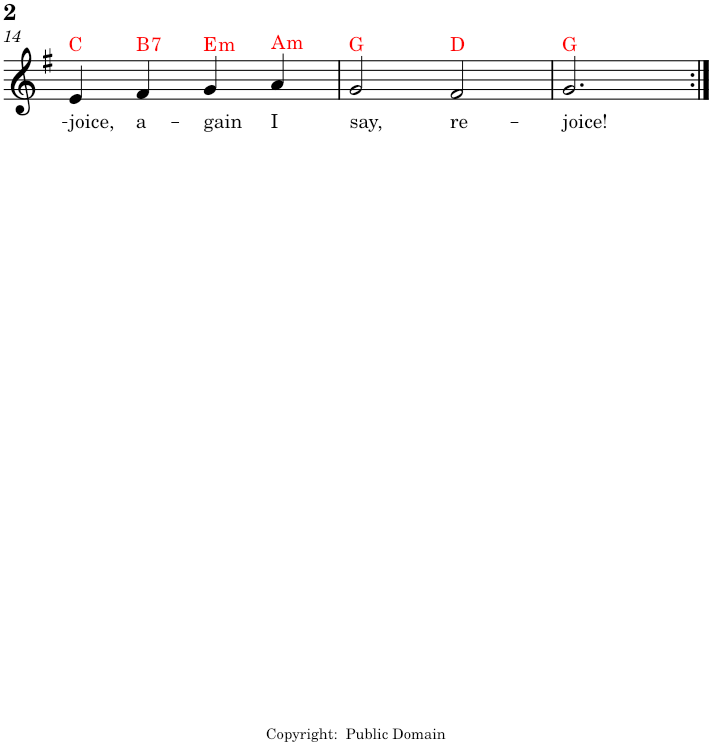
**kern	**text	**harte
*part1	*part1	*part1
*staff1	*staff1	*
*I"Piano	*	*
*I'Pno.	*	*
!!LO:PB:g=z
*clefG2	*	*
*k[f#]	*	*
*M4/4	*	*
=14	=14	=14
!	!LO:LY:b	!
4e/	-joice,	C:maj
!	!LO:LY:b	!LO:H:kt=7
4f#/	a-	B:7
!	!LO:LY:b	!LO:H:kt=m
4g/	-gain	E:min
!	!LO:LY:b	!LO:H:kt=m
4a/	I	A:min
=15	=15	=15
!	!LO:LY:b	!
2g/	say,	G:maj
!	!LO:LY:b	!
2f#/	re-	D:maj
=16	=16	=16
!	!LO:LY:b	!
2.g/	-joice!	G:maj
=:|!	=:|!	=:|!
*-	*-	*-
